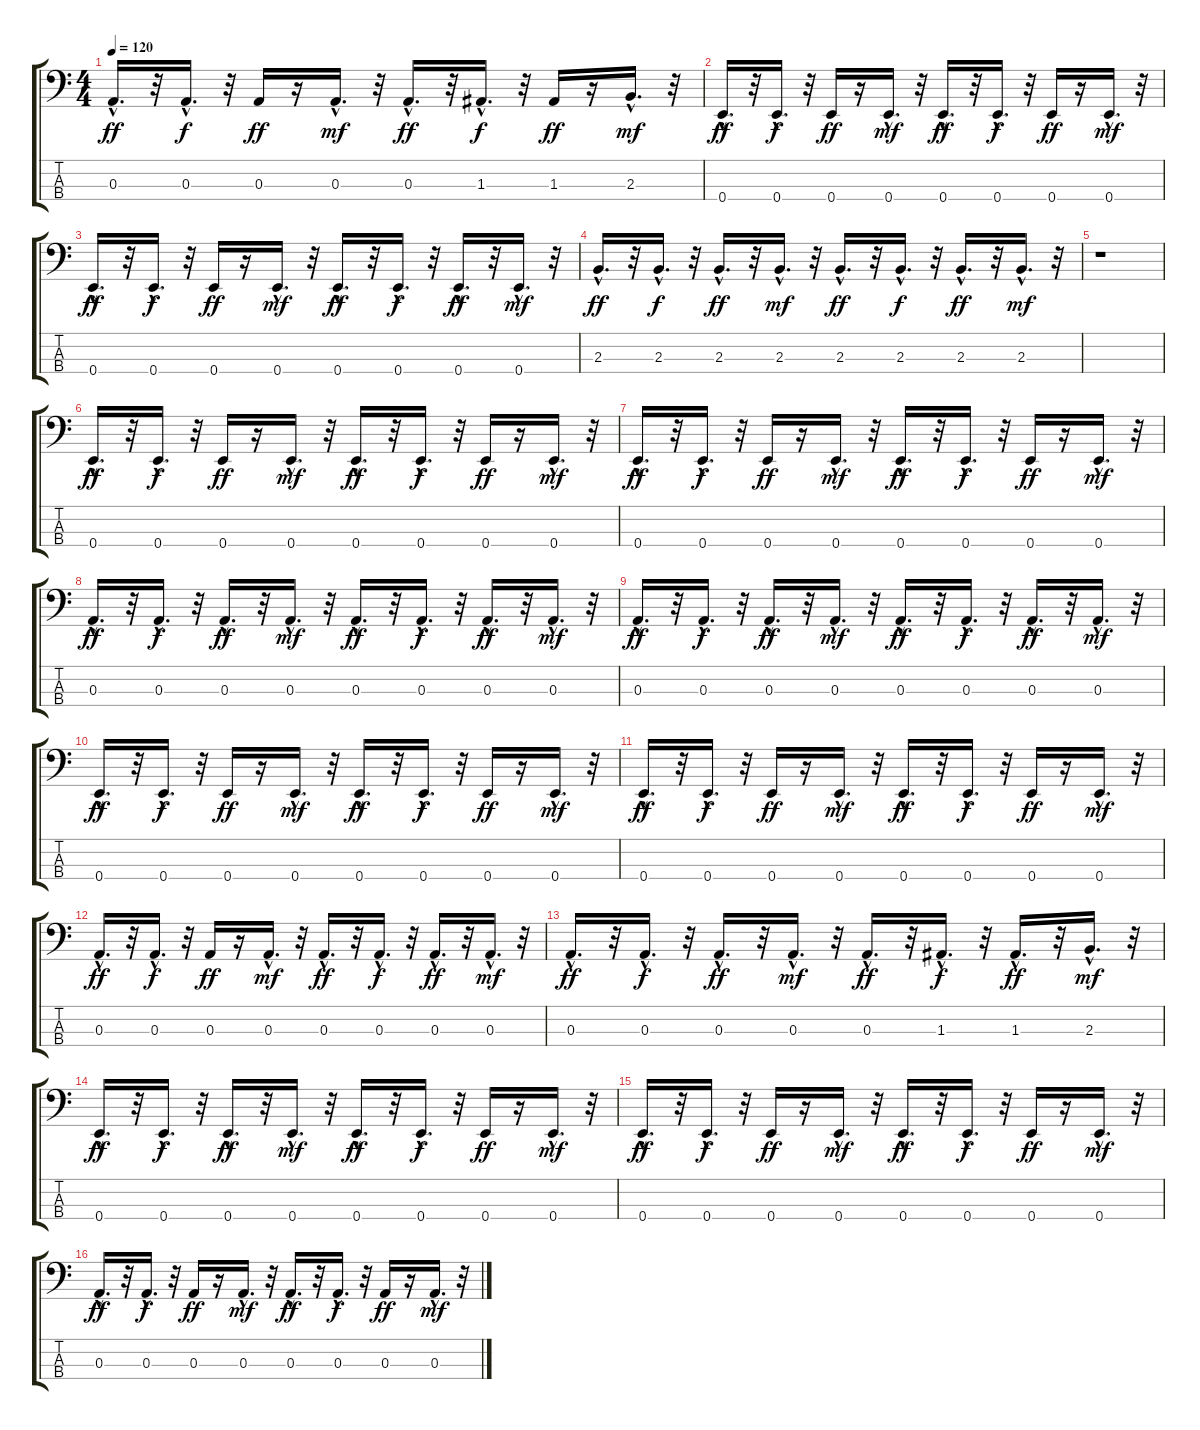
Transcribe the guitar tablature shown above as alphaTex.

\track "" {instrument electricbassfinger}
\staff {score tabs}
\tuning (G2 D2 A1 E1) {hide}
\ts (4 4)
\tempo 120
\clef f4
\ks c
0.3{hac}.16{d dy ff} r.32 0.3{hac}.16{d dy f} r.32 0.3.16{dy ff} r.16 0.3{hac}.16{d dy mf} r.32 0.3{hac}.16{d dy ff} r.32 1.3{hac}.16{d dy f} r.32 1.3.16{dy ff} r.16 2.3{hac}.16{d dy mf} r.32 |
0.4{hac}.16{d dy ff} r.32 0.4{hac}.16{d dy f} r.32 0.4.16{dy ff} r.16 0.4{hac}.16{d dy mf} r.32 0.4{hac}.16{d dy ff} r.32 0.4{hac}.16{d dy f} r.32 0.4.16{dy ff} r.16 0.4{hac}.16{d dy mf} r.32 |
0.4{hac}.16{d dy ff} r.32 0.4{hac}.16{d dy f} r.32 0.4.16{dy ff} r.16 0.4{hac}.16{d dy mf} r.32 0.4{hac}.16{d dy ff} r.32 0.4{hac}.16{d dy f} r.32 0.4{hac}.16{d dy ff} r.32 0.4{hac}.16{d dy mf} r.32 |
2.3{hac}.16{d dy ff} r.32 2.3{hac}.16{d dy f} r.32 2.3{hac}.16{d dy ff} r.32 2.3{hac}.16{d dy mf} r.32 2.3{hac}.16{d dy ff} r.32 2.3{hac}.16{d dy f} r.32 2.3{hac}.16{d dy ff} r.32 2.3{hac}.16{d dy mf} r.32 |
r.1 |
0.4{hac}.16{d dy ff} r.32 0.4{hac}.16{d dy f} r.32 0.4.16{dy ff} r.16 0.4{hac}.16{d dy mf} r.32 0.4{hac}.16{d dy ff} r.32 0.4{hac}.16{d dy f} r.32 0.4.16{dy ff} r.16 0.4{hac}.16{d dy mf} r.32 |
0.4{hac}.16{d dy ff} r.32 0.4{hac}.16{d dy f} r.32 0.4.16{dy ff} r.16 0.4{hac}.16{d dy mf} r.32 0.4{hac}.16{d dy ff} r.32 0.4{hac}.16{d dy f} r.32 0.4.16{dy ff} r.16 0.4{hac}.16{d dy mf} r.32 |
0.3{hac}.16{d dy ff} r.32 0.3{hac}.16{d dy f} r.32 0.3{hac}.16{d dy ff} r.32 0.3{hac}.16{d dy mf} r.32 0.3{hac}.16{d dy ff} r.32 0.3{hac}.16{d dy f} r.32 0.3{hac}.16{d dy ff} r.32 0.3{hac}.16{d dy mf} r.32 |
0.3{hac}.16{d dy ff} r.32 0.3{hac}.16{d dy f} r.32 0.3{hac}.16{d dy ff} r.32 0.3{hac}.16{d dy mf} r.32 0.3{hac}.16{d dy ff} r.32 0.3{hac}.16{d dy f} r.32 0.3{hac}.16{d dy ff} r.32 0.3{hac}.16{d dy mf} r.32 |
0.4{hac}.16{d dy ff} r.32 0.4{hac}.16{d dy f} r.32 0.4.16{dy ff} r.16 0.4{hac}.16{d dy mf} r.32 0.4{hac}.16{d dy ff} r.32 0.4{hac}.16{d dy f} r.32 0.4.16{dy ff} r.16 0.4{hac}.16{d dy mf} r.32 |
0.4{hac}.16{d dy ff} r.32 0.4{hac}.16{d dy f} r.32 0.4.16{dy ff} r.16 0.4{hac}.16{d dy mf} r.32 0.4{hac}.16{d dy ff} r.32 0.4{hac}.16{d dy f} r.32 0.4.16{dy ff} r.16 0.4{hac}.16{d dy mf} r.32 |
0.3{hac}.16{d dy ff} r.32 0.3{hac}.16{d dy f} r.32 0.3.16{dy ff} r.16 0.3{hac}.16{d dy mf} r.32 0.3{hac}.16{d dy ff} r.32 0.3{hac}.16{d dy f} r.32 0.3{hac}.16{d dy ff} r.32 0.3{hac}.16{d dy mf} r.32 |
0.3{hac}.16{d dy ff} r.32 0.3{hac}.16{d dy f} r.32 0.3{hac}.16{d dy ff} r.32 0.3{hac}.16{d dy mf} r.32 0.3{hac}.16{d dy ff} r.32 1.3{hac}.16{d dy f} r.32 1.3{hac}.16{d dy ff} r.32 2.3{hac}.16{d dy mf} r.32 |
0.4{hac}.16{d dy ff} r.32 0.4{hac}.16{d dy f} r.32 0.4{hac}.16{d dy ff} r.32 0.4{hac}.16{d dy mf} r.32 0.4{hac}.16{d dy ff} r.32 0.4{hac}.16{d dy f} r.32 0.4.16{dy ff} r.16 0.4{hac}.16{d dy mf} r.32 |
0.4{hac}.16{d dy ff} r.32 0.4{hac}.16{d dy f} r.32 0.4.16{dy ff} r.16 0.4{hac}.16{d dy mf} r.32 0.4{hac}.16{d dy ff} r.32 0.4{hac}.16{d dy f} r.32 0.4.16{dy ff} r.16 0.4{hac}.16{d dy mf} r.32 |
0.3{hac}.16{d dy ff} r.32 0.3{hac}.16{d dy f} r.32 0.3.16{dy ff} r.16 0.3{hac}.16{d dy mf} r.32 0.3{hac}.16{d dy ff} r.32 0.3{hac}.16{d dy f} r.32 0.3.16{dy ff} r.16 0.3{hac}.16{d dy mf} r.32
